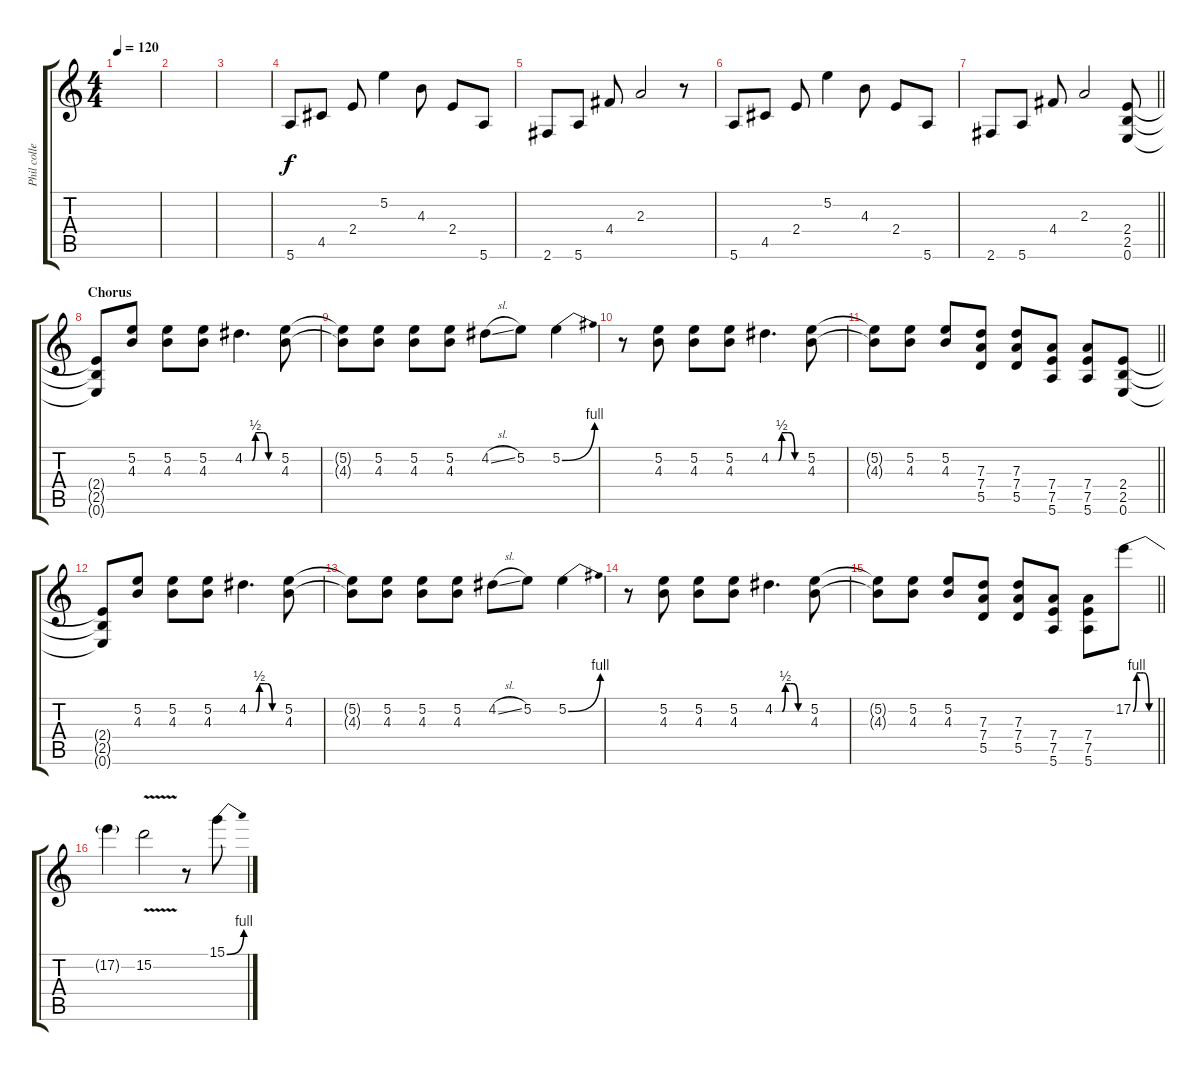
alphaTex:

\track ("Phil collen" "Phil colle") {instrument distortionguitar}
\staff {score tabs}
\tuning (E4 B3 G3 D3 A2 E2) {hide}
\ts (4 4)
\tempo 120
\clef g2
\ks c
|
|
|
5.6.8 4.5.8 2.4.8 5.2.4 4.3.8 2.4.8 5.6.8 |
2.6.8 5.6.8 4.4.8 2.3.2 r.8 |
5.6.8 4.5.8 2.4.8 5.2.4 4.3.8 2.4.8 5.6.8 |
\barLineRight lightlight
2.6.8 5.6.8 4.4.8 2.3.2 (2.4 2.5 0.6).8 |
\section ("" "Chorus")
(2.4{t} 2.5{t} 0.6{t}).8 (5.2 4.3).8 (5.2 4.3).8 (5.2 4.3).8 4.2{be (custom 0 0 14 0 20 2 30 2 35 2 44 0 60 0)}.4{d} (5.2 4.3).8 |
(5.2{t} 4.3{t}).8 (5.2 4.3).8 (5.2 4.3).8 (5.2 4.3).8 4.2{sl}.8 5.2.8 5.2{be (bend 0 0 60 4)}.4 |
r.8 (5.2 4.3).8 (5.2 4.3).8 (5.2 4.3).8 4.2{be (custom 0 0 14 0 20 2 30 2 35 2 44 0 60 0)}.4{d} (5.2 4.3).8 |
\barLineRight lightlight
(5.2{t} 4.3{t}).8 (5.2 4.3).8 (5.2 4.3).8 (7.3 7.4 5.5).8 (7.3 7.4 5.5).8 (7.4 7.5 5.6).8 (7.4 7.5 5.6).8 (2.4 2.5 0.6).8 |
(2.4{t} 2.5{t} 0.6{t}).8 (5.2 4.3).8 (5.2 4.3).8 (5.2 4.3).8 4.2{be (custom 0 0 14 0 20 2 30 2 35 2 44 0 60 0)}.4{d} (5.2 4.3).8 |
(5.2{t} 4.3{t}).8 (5.2 4.3).8 (5.2 4.3).8 (5.2 4.3).8 4.2{sl}.8 5.2.8 5.2{be (bend 0 0 60 4)}.4 |
r.8 (5.2 4.3).8 (5.2 4.3).8 (5.2 4.3).8 4.2{be (custom 0 0 14 0 20 2 30 2 35 2 44 0 60 0)}.4{d} (5.2 4.3).8 |
\barLineRight lightlight
(5.2{t} 4.3{t}).8 (5.2 4.3).8 (5.2 4.3).8 (7.3 7.4 5.5).8 (7.3 7.4 5.5).8 (7.4 7.5 5.6).8 (7.4 7.5 5.6).8 17.2{be (custom 0 0 10 4 20 4 30 4 45 0 60 0)}.8 |
17.2{t}.4 15.2{v}.2 r.8 15.1{be (bend 0 0 60 4)}.8
